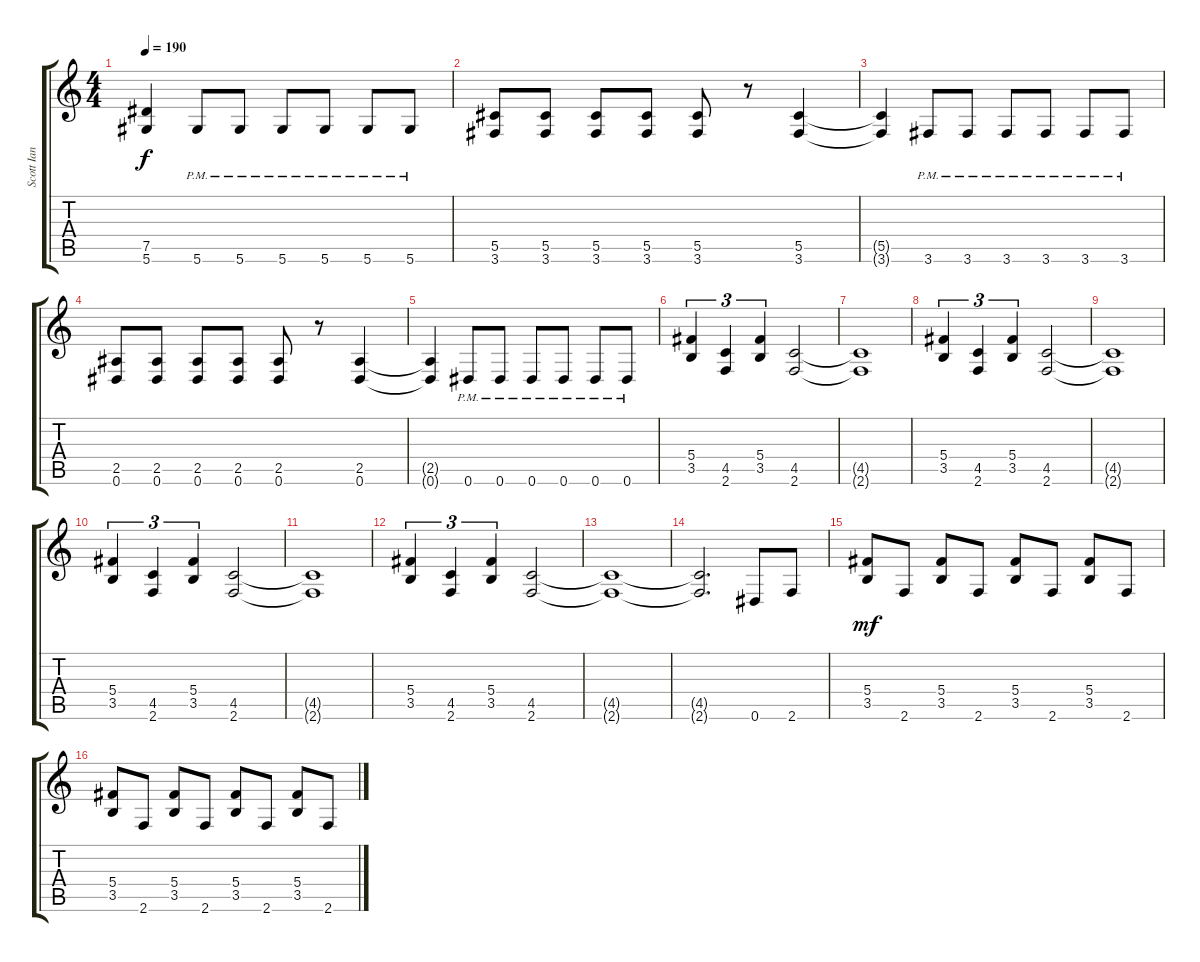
\track ("Scott Ian" "Scott Ian") {instrument distortionguitar}
\staff {score tabs}
\tuning (Eb4 Bb3 Gb3 Db3 Ab2 Eb2) {hide}
\ts (4 4)
\tempo 190
\clef g2
\ks c
(7.5{t} 5.6{t}).4{dy f} 5.6{pm}.8 5.6{pm}.8 5.6{pm}.8 5.6{pm}.8 5.6{pm}.8 5.6{pm}.8 |
(5.5 3.6).8 (5.5 3.6).8 (5.5 3.6).8 (5.5 3.6).8 (5.5 3.6).8 r.8 (5.5 3.6).4 |
(5.5{t} 3.6{t}).4 3.6{pm}.8 3.6{pm}.8 3.6{pm}.8 3.6{pm}.8 3.6{pm}.8 3.6{pm}.8 |
(2.5 0.6).8 (2.5 0.6).8 (2.5 0.6).8 (2.5 0.6).8 (2.5 0.6).8 r.8 (2.5 0.6).4 |
(2.5{t} 0.6{t}).4 0.6{pm}.8 0.6{pm}.8 0.6{pm}.8 0.6{pm}.8 0.6{pm}.8 0.6{pm}.8 |
(5.4 3.5).4{tu (3 2)} (4.5 2.6).4{tu (3 2)} (5.4 3.5).4{tu (3 2)} (4.5 2.6).2 |
(4.5{t} 2.6{t}).1 |
(5.4 3.5).4{tu (3 2)} (4.5 2.6).4{tu (3 2)} (5.4 3.5).4{tu (3 2)} (4.5 2.6).2 |
(4.5{t} 2.6{t}).1 |
(5.4 3.5).4{tu (3 2)} (4.5 2.6).4{tu (3 2)} (5.4 3.5).4{tu (3 2)} (4.5 2.6).2 |
(4.5{t} 2.6{t}).1 |
(5.4 3.5).4{tu (3 2)} (4.5 2.6).4{tu (3 2)} (5.4 3.5).4{tu (3 2)} (4.5 2.6).2 |
(4.5{t} 2.6{t}).1 |
(4.5{t} 2.6{t}).2{d} 0.6.8 2.6.8 |
(5.4 3.5).8{dy mf} 2.6.8 (5.4 3.5).8 2.6.8 (5.4 3.5).8 2.6.8 (5.4 3.5).8 2.6.8 |
(5.4 3.5).8 2.6.8 (5.4 3.5).8 2.6.8 (5.4 3.5).8 2.6.8 (5.4 3.5).8 2.6.8
